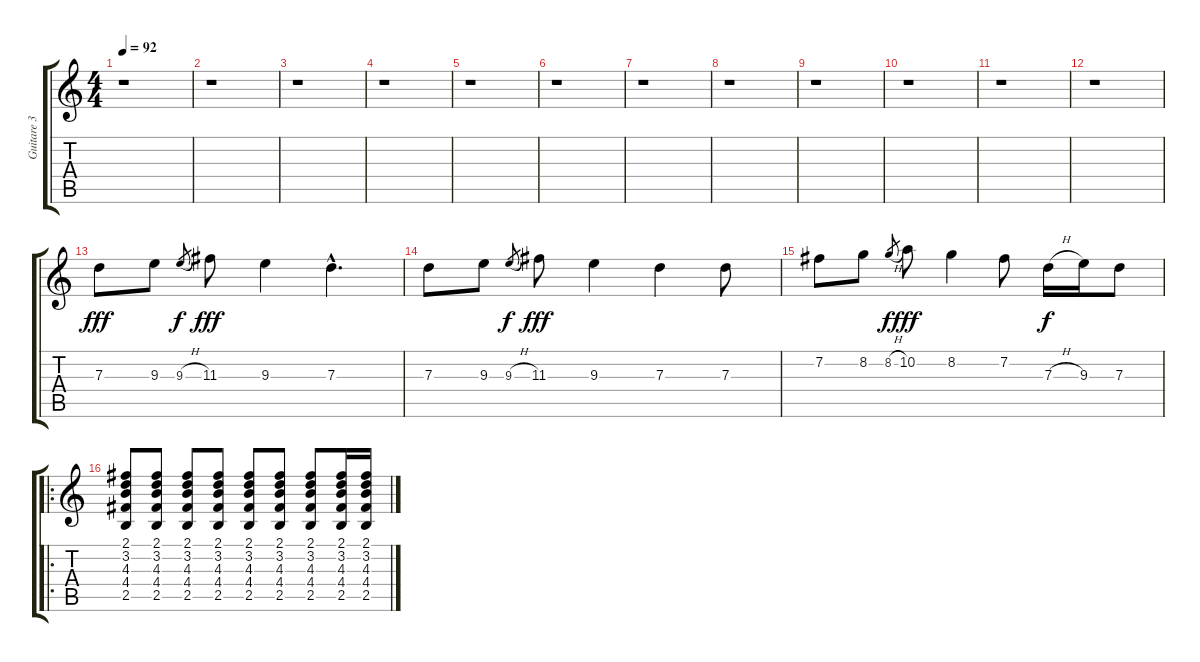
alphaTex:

\track ("Guitare 3" "Guitare 3") {instrument distortionguitar}
\staff {score tabs}
\tuning (E4 B3 G3 D3 A2 E2) {hide}
\ts (4 4)
\tempo 92
\clef g2
\ks c
r.1{dy fff instrument distortionguitar} |
r.1 |
r.1 |
r.1 |
r.1 |
r.1 |
r.1 |
r.1 |
r.1 |
r.1 |
r.1 |
r.1 |
7.3.8 9.3.8 9.3{h}.8{gr dy f} 11.3.8{dy fff} 9.3.4 7.3{hac}.4{d} |
7.3.8 9.3.8 9.3{h}.8{gr dy f} 11.3.8{dy fff} 9.3.4 7.3.4 7.3.8 |
7.2.8 8.2.8 8.2{h}.8{gr dy f} 10.2.8{dy fff} 8.2.4 7.2.8 7.3{h}.16{dy f} 9.3.16 7.3.8 |
\ro
(2.1 3.2 4.3 4.4 2.5).8 (2.1 3.2 4.3 4.4 2.5).8 (2.1 3.2 4.3 4.4 2.5).8 (2.1 3.2 4.3 4.4 2.5).8 (2.1 3.2 4.3 4.4 2.5).8 (2.1 3.2 4.3 4.4 2.5).8 (2.1 3.2 4.3 4.4 2.5).8 (2.1 3.2 4.3 4.4 2.5).16 (2.1 3.2 4.3 4.4 2.5).16
